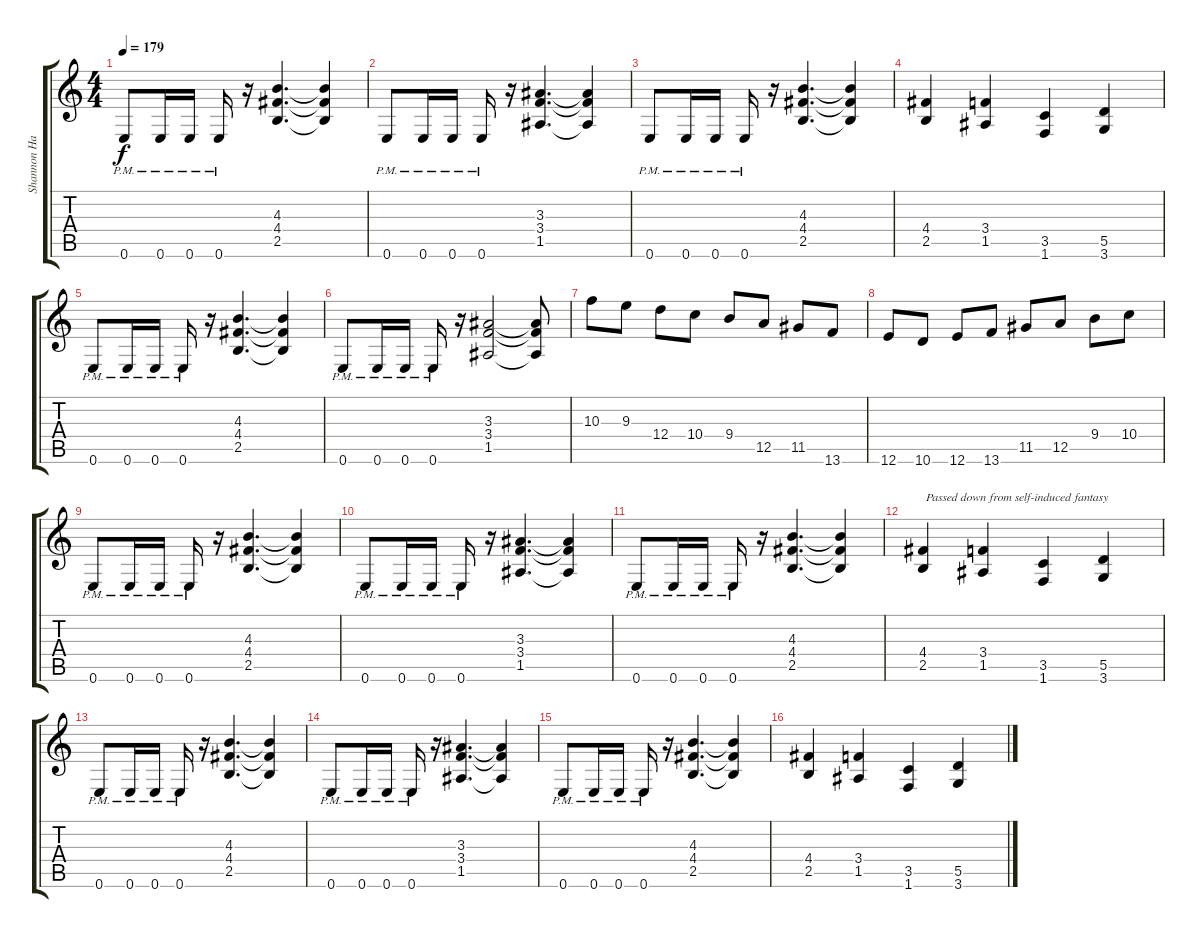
\track ("Shannon Hamm" "Shannon Ha") {instrument distortionguitar}
\staff {score tabs}
\tuning (E4 B3 G3 D3 A2 E2) {hide}
\ts (4 4)
\tempo 179
\clef g2
\ks c
0.6{pm}.8{dy f} 0.6{pm}.16 0.6{pm}.16 0.6{pm}.16 r.16 (4.3 4.4 2.5).4{d} (4.3{t} 4.4{t} 2.5{t}).4 |
0.6{pm}.8 0.6{pm}.16 0.6{pm}.16 0.6{pm}.16 r.16 (3.3 3.4 1.5).4{d} (3.3{t} 3.4{t} 1.5{t}).4 |
0.6{pm}.8 0.6{pm}.16 0.6{pm}.16 0.6{pm}.16 r.16 (4.3 4.4 2.5).4{d} (4.3{t} 4.4{t} 2.5{t}).4 |
(4.4 2.5).4 (3.4 1.5).4 (3.5 1.6).4 (5.5 3.6).4 |
0.6{pm}.8 0.6{pm}.16 0.6{pm}.16 0.6{pm}.16 r.16 (4.3 4.4 2.5).4{d} (4.3{t} 4.4{t} 2.5{t}).4 |
0.6{pm}.8 0.6{pm}.16 0.6{pm}.16 0.6{pm}.16 r.16 (3.3 3.4 1.5).2 (3.3{t} 3.4{t} 1.5{t}).8 |
10.3.8 9.3.8 12.4.8 10.4.8 9.4.8 12.5.8 11.5.8 13.6.8 |
12.6.8 10.6.8 12.6.8 13.6.8 11.5.8 12.5.8 9.4.8 10.4.8 |
0.6{pm}.8 0.6{pm}.16 0.6{pm}.16 0.6{pm}.16 r.16 (4.3 4.4 2.5).4{d} (4.3{t} 4.4{t} 2.5{t}).4 |
0.6{pm}.8 0.6{pm}.16 0.6{pm}.16 0.6{pm}.16 r.16 (3.3 3.4 1.5).4{d} (3.3{t} 3.4{t} 1.5{t}).4 |
0.6{pm}.8 0.6{pm}.16 0.6{pm}.16 0.6{pm}.16 r.16 (4.3 4.4 2.5).4{d} (4.3{t} 4.4{t} 2.5{t}).4 |
(4.4 2.5).4{txt " Passed down from self-induced fantasy"} (3.4 1.5).4 (3.5 1.6).4 (5.5 3.6).4 |
0.6{pm}.8 0.6{pm}.16 0.6{pm}.16 0.6{pm}.16 r.16 (4.3 4.4 2.5).4{d} (4.3{t} 4.4{t} 2.5{t}).4 |
0.6{pm}.8 0.6{pm}.16 0.6{pm}.16 0.6{pm}.16 r.16 (3.3 3.4 1.5).4{d} (3.3{t} 3.4{t} 1.5{t}).4 |
0.6{pm}.8 0.6{pm}.16 0.6{pm}.16 0.6{pm}.16 r.16 (4.3 4.4 2.5).4{d} (4.3{t} 4.4{t} 2.5{t}).4 |
(4.4 2.5).4 (3.4 1.5).4 (3.5 1.6).4 (5.5 3.6).4
